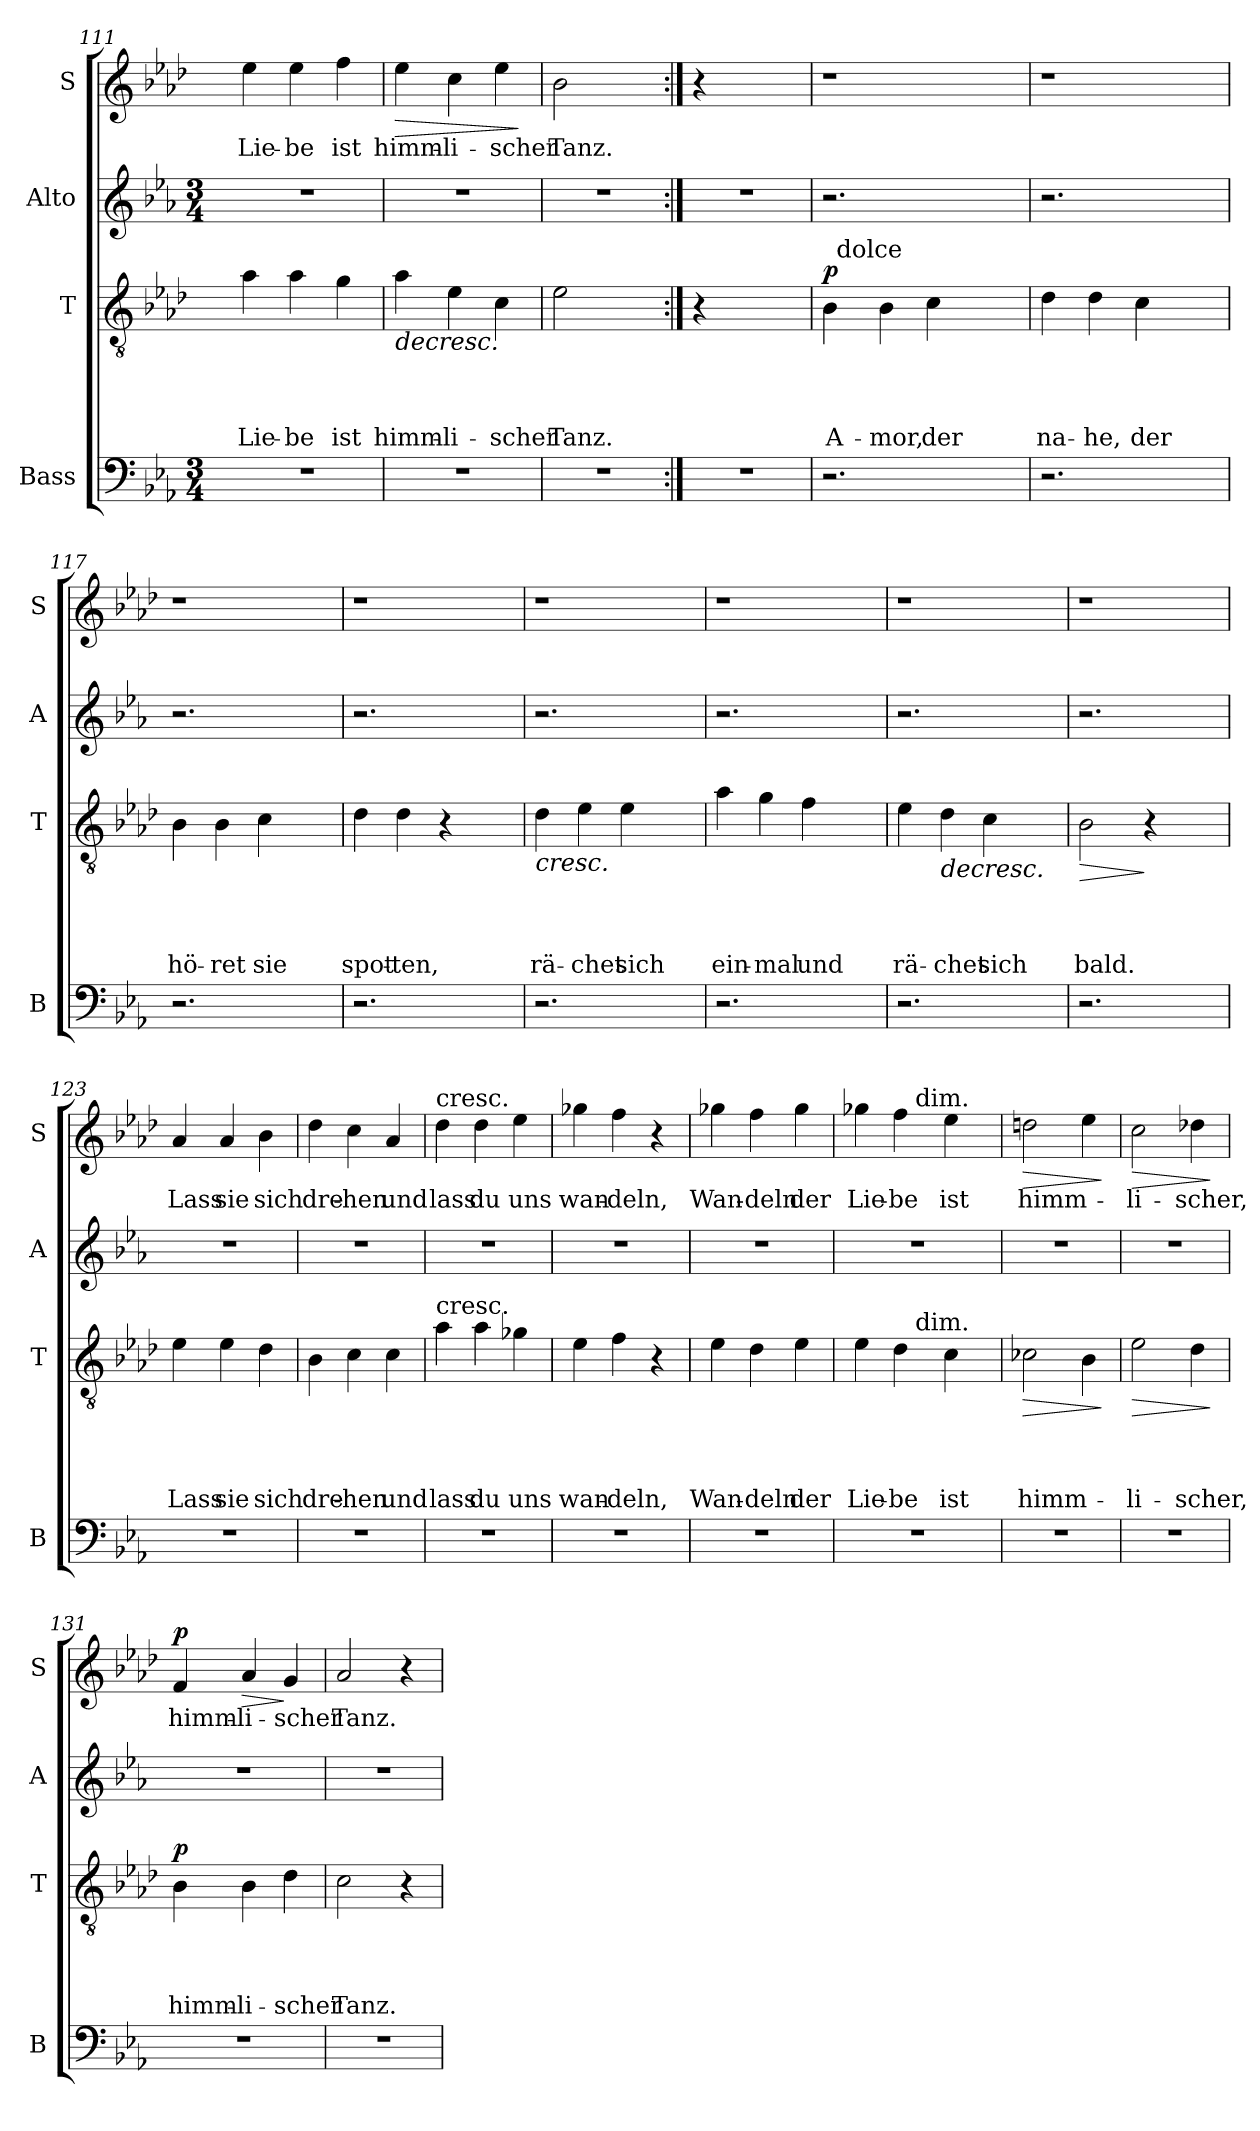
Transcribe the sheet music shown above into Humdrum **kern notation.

**kern	**kern	**text	**text	**text	**text	**dynam	**kern	**kern	**text	**dynam
*part4	*part3	*part3	*part3	*part3	*part3	*part3	*part2	*part1	*part1	*part1
*staff4	*staff3	*staff3	*staff3	*staff3	*staff3	*staff3	*staff2	*staff1	*staff1	*staff1
*I"Bass	*I"T	*	*	*	*	*	*I"Alto	*I"S	*	*
*I'B	*I'T	*	*	*	*	*	*I'A	*I'S	*	*
*clefF4	*clefGv2	*	*	*	*	*	*clefG2	*clefG2	*	*
*k[b-e-a-]	*k[b-e-a-d-]	*	*	*	*	*	*k[b-e-a-]	*k[b-e-a-d-]	*	*
*E-:	*A-:	*	*	*	*	*	*E-:	*A-:	*	*
*M3/4	*	*	*	*	*	*	*M3/4	*	*	*
=111	=111	=111	=111	=111	=111	=111	=111	=111	=111	=111
!	!	!	!	!	!LO:LY:b	!	!	!	!LO:LY:b	!
2.r	4a-\	.	.	.	Lie-	.	2.r	4ee-\	Lie-	.
!	!	!	!	!	!LO:LY:b:rj	!	!	!	!LO:LY:b:rj	!
.	4a-\	.	.	.	-be	.	.	4ee-\	-be	.
!	!	!	!	!	!LO:LY:b	!	!	!	!LO:LY:b	!
.	4g\	.	.	.	ist	.	.	4ff\	ist	.
=112	=112	=112	=112	=112	=112	=112	=112	=112	=112	=112
!	!	!	!	!	!LO:LY:b	!LO:HP:b	!	!	!LO:LY:b	!LO:HP:b
2.r	4a-\	.	.	.	himm-	>	2.r	4ee-\	himm-	>
!	!	!	!	!	!LO:LY:b	!	!	!	!LO:LY:b	!
.	4e-\	.	.	.	-li-	.	.	4cc\	-li-	.
!	!	!	!	!	!LO:LY:b:rj	!	!	!	!LO:LY:b:rj	!
.	4c\	.	.	.	-scher	.	.	4ee-\	-scher	.
.	.	.	.	.	.	.	.	.	.	]
!!LO:LB:g=z
=113	=113	=113	=113	=113	=113	=113	=113	=113	=113	=113
!	!	!	!	!	!LO:LY:b	!	!	!	!LO:LY:b	!
2.r	2e-\	.	.	.	Tanz.	.	2.r	2b-\	Tanz.	.
.	4ryy	.	.	.	.	.	.	4ryy	.	.
=114:|!	=114:|!	=114:|!	=114:|!	=114:|!	=114:|!	=114:|!	=114:|!	=114:|!	=114:|!	=114:|!
2.r	4r	.	.	.	.	.	2.r	4r	.	.
.	2ryy	.	.	.	.	.	.	2ryy	.	.
=115	=115	=115	=115	=115	=115	=115	=115	=115	=115	=115
!	!	!	!	!	!LO:LY:b	!LO:DY:a	!	!LO:N:vis=1	!	!
*	*^	*	*	*	*	*	*	*	*	*
2.r	4B-\	32ryy	.	.	.	A-	p	2.r	1r	.	.
!	!	!LO:TX:a:t=dolce	!	!	!	!	!	!	!	!	!
.	.	2ryy	.	.	.	.	.	.	.	.	.
!	!	!	!	!	!	!LO:LY:b	!	!	!	!	!
.	4B-\	.	.	.	.	-mor,	.	.	.	.	.
!	!	!	!	!	!	!LO:LY:b	!	!	!	!	!
.	4c\	.	.	.	.	der	.	.	.	.	.
.	.	4...ryy	.	.	.	.	.	.	.	.	.
4ryy	4ryy	.	.	.	.	.	.	4ryy	.	.	.
=116	=116	=116	=116	=116	=116	=116	=116	=116	=116	=116	=116
!	!	!	!	!	!	!LO:LY:b	!	!	!LO:N:vis=1	!	!
*	*v	*v	*	*	*	*	*	*	*	*	*
2.r	4d-\	.	.	.	na-	.	2.r	1r	.	.
!	!	!	!	!	!LO:LY:b:rj	!	!	!	!	!
.	4d-\	.	.	.	-he,	.	.	.	.	.
!	!	!	!	!	!LO:LY:b	!	!	!	!	!
.	4c\	.	.	.	der	.	.	.	.	.
4ryy	4ryy	.	.	.	.	.	4ryy	.	.	.
=117	=117	=117	=117	=117	=117	=117	=117	=117	=117	=117
!	!	!	!	!	!LO:LY:b	!	!	!LO:N:vis=1	!	!
2.r	4B-\	.	.	.	hö-	.	2.r	1r	.	.
!	!	!	!	!	!LO:LY:b	!	!	!	!	!
.	4B-\	.	.	.	-ret	.	.	.	.	.
!	!	!	!	!	!LO:LY:b	!	!	!	!	!
.	4c\	.	.	.	sie	.	.	.	.	.
4ryy	4ryy	.	.	.	.	.	4ryy	.	.	.
=118	=118	=118	=118	=118	=118	=118	=118	=118	=118	=118
!	!	!	!	!	!LO:LY:b	!	!	!LO:N:vis=1	!	!
2.r	4d-\	.	.	.	spot-	.	2.r	1r	.	.
!	!	!	!	!	!LO:LY:b:rj	!	!	!	!	!
.	4d-\	.	.	.	-ten,	.	.	.	.	.
.	4r	.	.	.	.	.	.	.	.	.
4ryy	4ryy	.	.	.	.	.	4ryy	.	.	.
=119	=119	=119	=119	=119	=119	=119	=119	=119	=119	=119
!	!	!	!	!	!LO:LY:b	!LO:HP:b	!	!LO:N:vis=1	!	!
2.r	4d-\	.	.	.	rä-	<	2.r	1r	.	.
!	!	!	!	!	!LO:LY:b	!	!	!	!	!
.	4e-\	.	.	.	-chet	.	.	.	.	.
!	!	!	!	!	!LO:LY:b	!	!	!	!	!
.	4e-\	.	.	.	sich	.	.	.	.	.
4ryy	4ryy	.	.	.	.	]	4ryy	.	.	.
=120	=120	=120	=120	=120	=120	=120	=120	=120	=120	=120
!	!	!	!	!	!LO:LY:b	!	!	!LO:N:vis=1	!	!
2.r	4a-\	.	.	.	ein-	.	2.r	1r	.	.
!	!	!	!	!	!LO:LY:b:rj	!	!	!	!	!
.	4g\	.	.	.	-mal	.	.	.	.	.
!	!	!	!	!	!LO:LY:b	!	!	!	!	!
.	4f\	.	.	.	und	.	.	.	.	.
4ryy	4ryy	.	.	.	.	.	4ryy	.	.	.
=121	=121	=121	=121	=121	=121	=121	=121	=121	=121	=121
!	!	!	!	!	!LO:LY:b	!	!	!LO:N:vis=1	!	!
2.r	4e-\	.	.	.	rä-	.	2.r	1r	.	.
!	!	!	!	!	!LO:LY:b	!LO:HP:b	!	!	!	!
.	4d-\	.	.	.	-chet	>	.	.	.	.
!	!	!	!	!	!LO:LY:b	!	!	!	!	!
.	4c\	.	.	.	sich	.	.	.	.	.
4ryy	4ryy	.	.	.	.	[	4ryy	.	.	.
!!LO:LB:g=z
=122	=122	=122	=122	=122	=122	=122	=122	=122	=122	=122
!	!	!	!	!	!LO:LY:b	!LO:HP:b	!	!LO:N:vis=1	!	!
2.r	2B-\	.	.	.	bald.	>	2.r	1r	.	.
.	4r	.	.	.	.	]	.	.	.	.
4ryy	4ryy	.	.	.	.	.	4ryy	.	.	.
=123	=123	=123	=123	=123	=123	=123	=123	=123	=123	=123
!	!	!	!	!	!LO:LY:b	!	!	!	!LO:LY:b	!
2.r	4e-\	.	.	.	Lass	.	2.r	4a-/	Lass	.
!	!	!	!	!	!LO:LY:b	!	!	!	!LO:LY:b	!
.	4e-\	.	.	.	sie	.	.	4a-/	sie	.
!	!	!	!	!	!LO:LY:b	!	!	!	!LO:LY:b	!
.	4d-\	.	.	.	sich	.	.	4b-\	sich	.
=124	=124	=124	=124	=124	=124	=124	=124	=124	=124	=124
!	!	!	!	!	!LO:LY:b	!	!	!	!LO:LY:b	!
2.r	4B-\	.	.	.	dre-	.	2.r	4dd-\	dre-	.
!	!	!	!	!	!LO:LY:b:rj	!	!	!	!LO:LY:b:rj	!
.	4c\	.	.	.	-hen	.	.	4cc\	-hen	.
!	!	!	!	!	!LO:LY:b	!	!	!	!LO:LY:b	!
.	4c\	.	.	.	und	.	.	4a-/	und	.
=125	=125	=125	=125	=125	=125	=125	=125	=125	=125	=125
!	!	!	!	!	!	!	!	!LO:TX:a:t=cresc.	!	!
!	!LO:TX:a:t=cresc.	!	!	!	!	!	!	!	!	!
!	!	!	!	!	!LO:LY:b	!	!	!	!LO:LY:b	!
2.r	4a-\	.	.	.	lass	.	2.r	4dd-\	lass	.
!	!	!	!	!	!LO:LY:b	!	!	!	!LO:LY:b	!
.	4a-\	.	.	.	du	.	.	4dd-\	du	.
!	!	!	!	!	!LO:LY:b	!	!	!	!LO:LY:b	!
.	4g-X\	.	.	.	uns	.	.	4ee-\	uns	.
=126	=126	=126	=126	=126	=126	=126	=126	=126	=126	=126
!	!	!	!	!	!LO:LY:b	!	!	!	!LO:LY:b	!
2.r	4e-\	.	.	.	wan-	.	2.r	4gg-X\	wan-	.
!	!	!	!	!	!LO:LY:b	!	!	!	!LO:LY:b	!
.	4f\	.	.	.	-deln,	.	.	4ff\	-deln,	.
.	4r	.	.	.	.	.	.	4r	.	.
=127	=127	=127	=127	=127	=127	=127	=127	=127	=127	=127
!	!	!	!	!	!LO:LY:b	!	!	!	!LO:LY:b	!
2.r	4e-\	.	.	.	Wan-	.	2.r	4gg-X\	Wan-	.
!	!	!	!	!	!LO:LY:b:rj	!	!	!	!LO:LY:b:rj	!
.	4d-\	.	.	.	-deln	.	.	4ff\	-deln	.
!	!	!	!	!	!LO:LY:b	!	!	!	!LO:LY:b	!
.	4e-\	.	.	.	der	.	.	4gg-\	der	.
=128	=128	=128	=128	=128	=128	=128	=128	=128	=128	=128
!	!	!	!	!	!LO:LY:b	!	!	!	!LO:LY:b	!
*	*^	*	*	*	*	*	*	*^	*	*
2.r	4e-\	4ryy	.	.	.	Lie-	.	2.r	4gg-X\	4ryy	Lie-	.
!	!	!	!	!	!	!LO:LY:b:rj	!	!	!	!	!LO:LY:b:rj	!
.	4d-\	16.ryy	.	.	.	-be	.	.	4ff\	16.ryy	-be	.
!	!	!	!	!	!	!	!	!	!	!LO:TX:a:t=dim.	!	!
!	!	!LO:TX:a:t=dim.	!	!	!	!	!	!	!	!	!	!
.	.	4ryy	.	.	.	.	.	.	.	4ryy	.	.
!	!	!	!	!	!	!LO:LY:b	!	!	!	!	!LO:LY:b	!
.	4c\	.	.	.	.	ist	.	.	4ee-\	.	ist	.
.	.	8ryy	.	.	.	.	.	.	.	8ryy	.	.
.	.	32ryy	.	.	.	.	.	.	.	32ryy	.	.
=129	=129	=129	=129	=129	=129	=129	=129	=129	=129	=129	=129	=129
!	!	!	!	!	!	!LO:LY:b	!LO:HP:b	!	!	!	!LO:LY:b	!LO:HP:b
*	*v	*v	*	*	*	*	*	*	*v	*v	*	*
2.r	2c-X\	.	.	.	himm-	>	2.r	2ddn\	himm-	>
.	4B-\	.	.	.	.	.	.	4ee-\	.	.
.	.	.	.	.	.	]	.	.	.	]
!!LO:LB:g=z
=130	=130	=130	=130	=130	=130	=130	=130	=130	=130	=130
!	!	!	!	!	!LO:LY:b	!LO:HP:b	!	!	!LO:LY:b	!LO:HP:b
2.r	2e-\	.	.	.	-li-	>	2.r	2cc\	-li-	>
!	!	!	!	!	!LO:LY:b	!	!	!	!LO:LY:b	!
.	4d-\	.	.	.	-scher,	.	.	4dd-X\	-scher,	.
.	.	.	.	.	.	]	.	.	.	]
=131	=131	=131	=131	=131	=131	=131	=131	=131	=131	=131
!	!	!	!	!	!LO:LY:b	!LO:DY:a	!	!	!LO:LY:b	!LO:DY:a
2.r	4B-\	.	.	.	himm-	p	2.r	4f/	himm-	p
!	!	!	!	!	!LO:LY:b	!	!	!	!LO:LY:b	!LO:HP:b
.	4B-\	.	.	.	-li-	.	.	4a-/	-li-	>
!	!	!	!	!	!LO:LY:b:rj	!	!	!	!LO:LY:b:rj	!
.	4d-\	.	.	.	-scher	]	.	4g/	-scher	]
=132	=132	=132	=132	=132	=132	=132	=132	=132	=132	=132
!	!	!	!	!	!LO:LY:b	!	!	!	!LO:LY:b	!
2.r	2c\	.	.	.	Tanz.	.	2.r	2a-/	Tanz.	.
.	4r	.	.	.	.	.	.	4r	.	.
=	=	=	=	=	=	=	=	=	=	=
*-	*-	*-	*-	*-	*-	*-	*-	*-	*-	*-
